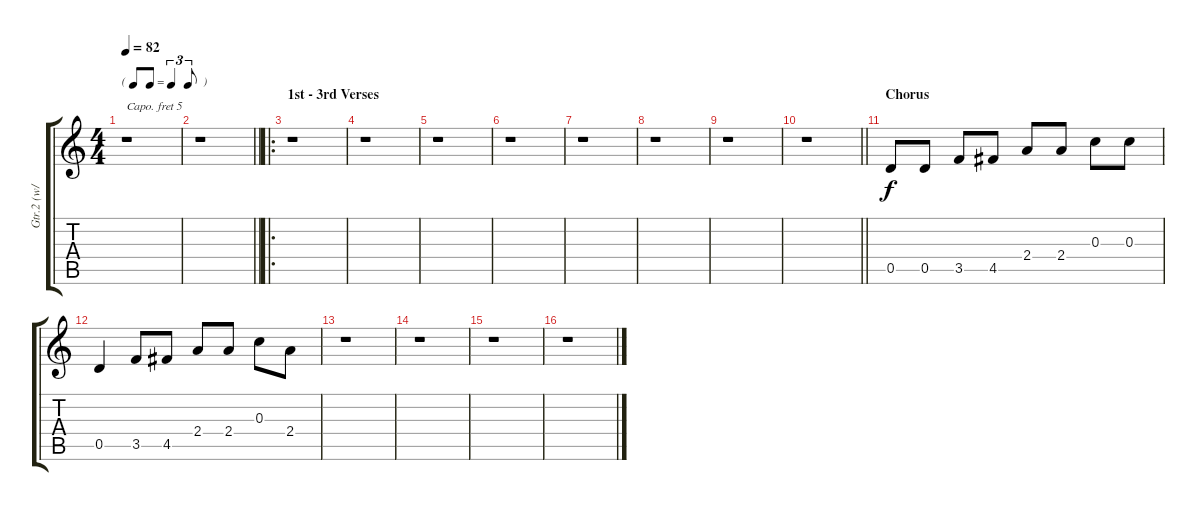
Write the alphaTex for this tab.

\track ("Gtr.2 (w/ capo 5th fret)" "Gtr.2 (w/ ") {instrument electricguitarclean}
\staff {score tabs}
\capo 5
\tuning (E4 B3 G3 D3 A2 E2) {hide}
\ts (4 4)
\tf triplet8th
\tempo 82
\clef g2
\ks c
r.1{dy f instrument electricguitarclean} |
\barLineRight lightlight
r.1 |
\ro
\section ("" "1st - 3rd Verses")
r.1 |
r.1 |
r.1 |
r.1 |
r.1 |
r.1 |
r.1 |
\barLineRight lightlight
r.1 |
\section ("" "Chorus")
0.5.8 0.5.8 3.5.8 4.5.8 2.4.8 2.4.8 0.3.8 0.3.8 |
0.5.4 3.5.8 4.5.8 2.4.8 2.4.8 0.3.8 2.4.8 |
r.1 |
r.1 |
r.1 |
r.1
